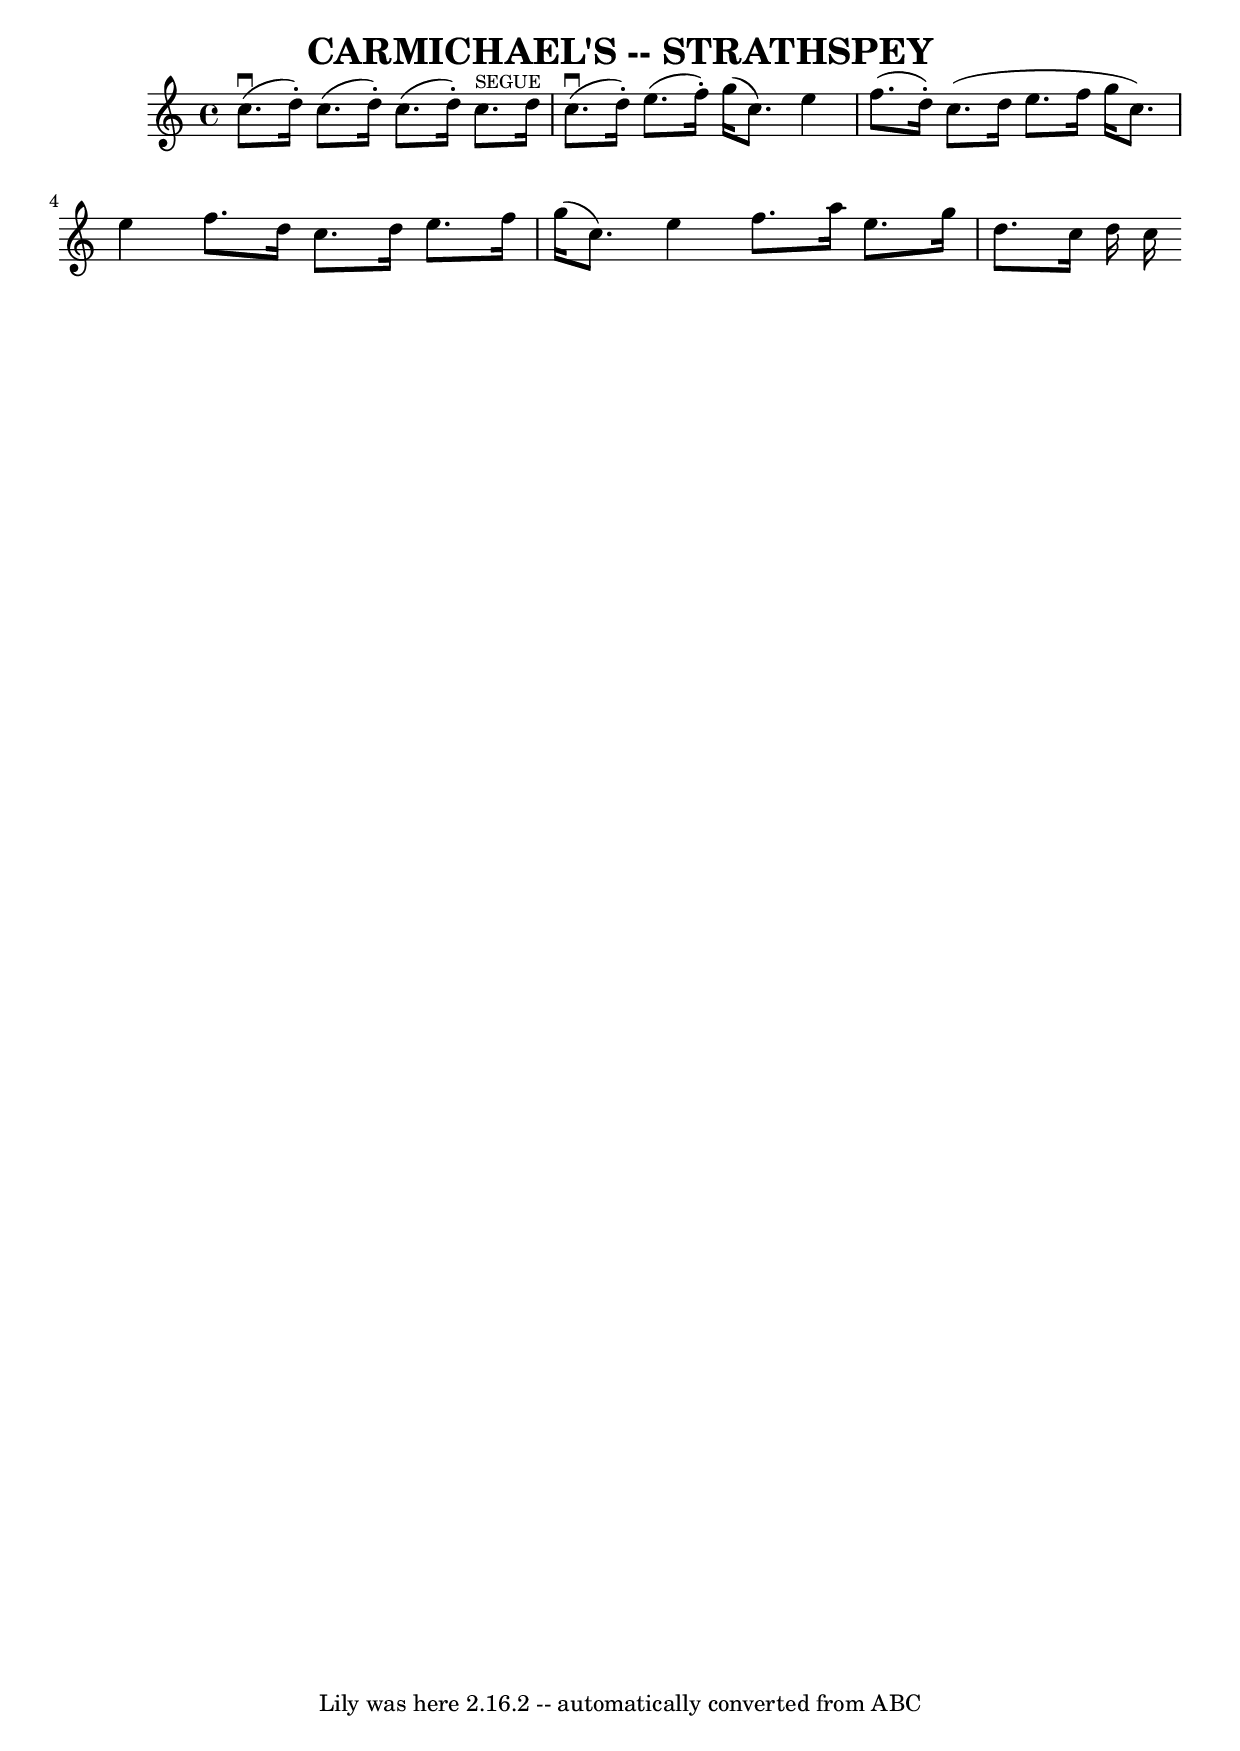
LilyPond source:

\version "2.16.2"
\include "Mammoth.ily"
\header {
  %% book = "Ryan's Mammoth Collection of Fiddle Tunes"
 crossRefNumber = "1"
 footnotes = ""
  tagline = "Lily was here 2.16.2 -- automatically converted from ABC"
  title = "CARMICHAEL'S -- STRATHSPEY"

}
voicedefault =  {


  \override Staff.TimeSignature #'style = #'C
  \time 4/4 % %slurgraces 1
  
  \key c \major
 c''8. (^\downbow d''16-.) c''8. ((d''16-.) c''8. ((d''16-.) c''8.^\segue d''16 c''8. (^\downbow d''16-.) e''8. (f''16-.) g''16 (c''8.) e''4     |
 f''8. (d''16-.) c''8. (d''16 e''8. f''16 g''16 (c''8.) e''4     |
 f''8. d''16 c''8. d''16 e''8. f''16 g''16 (c''8.) e''4     |
 f''8. a''16    
 e''8. g''16 d''8. c''16 d''16 (c''16 (

}

\score{
  <<

    \context Staff="default"
    {
      \voicedefault 
      
    }

  >>
  \layout {
    
  }
  \midi {
  }

}
